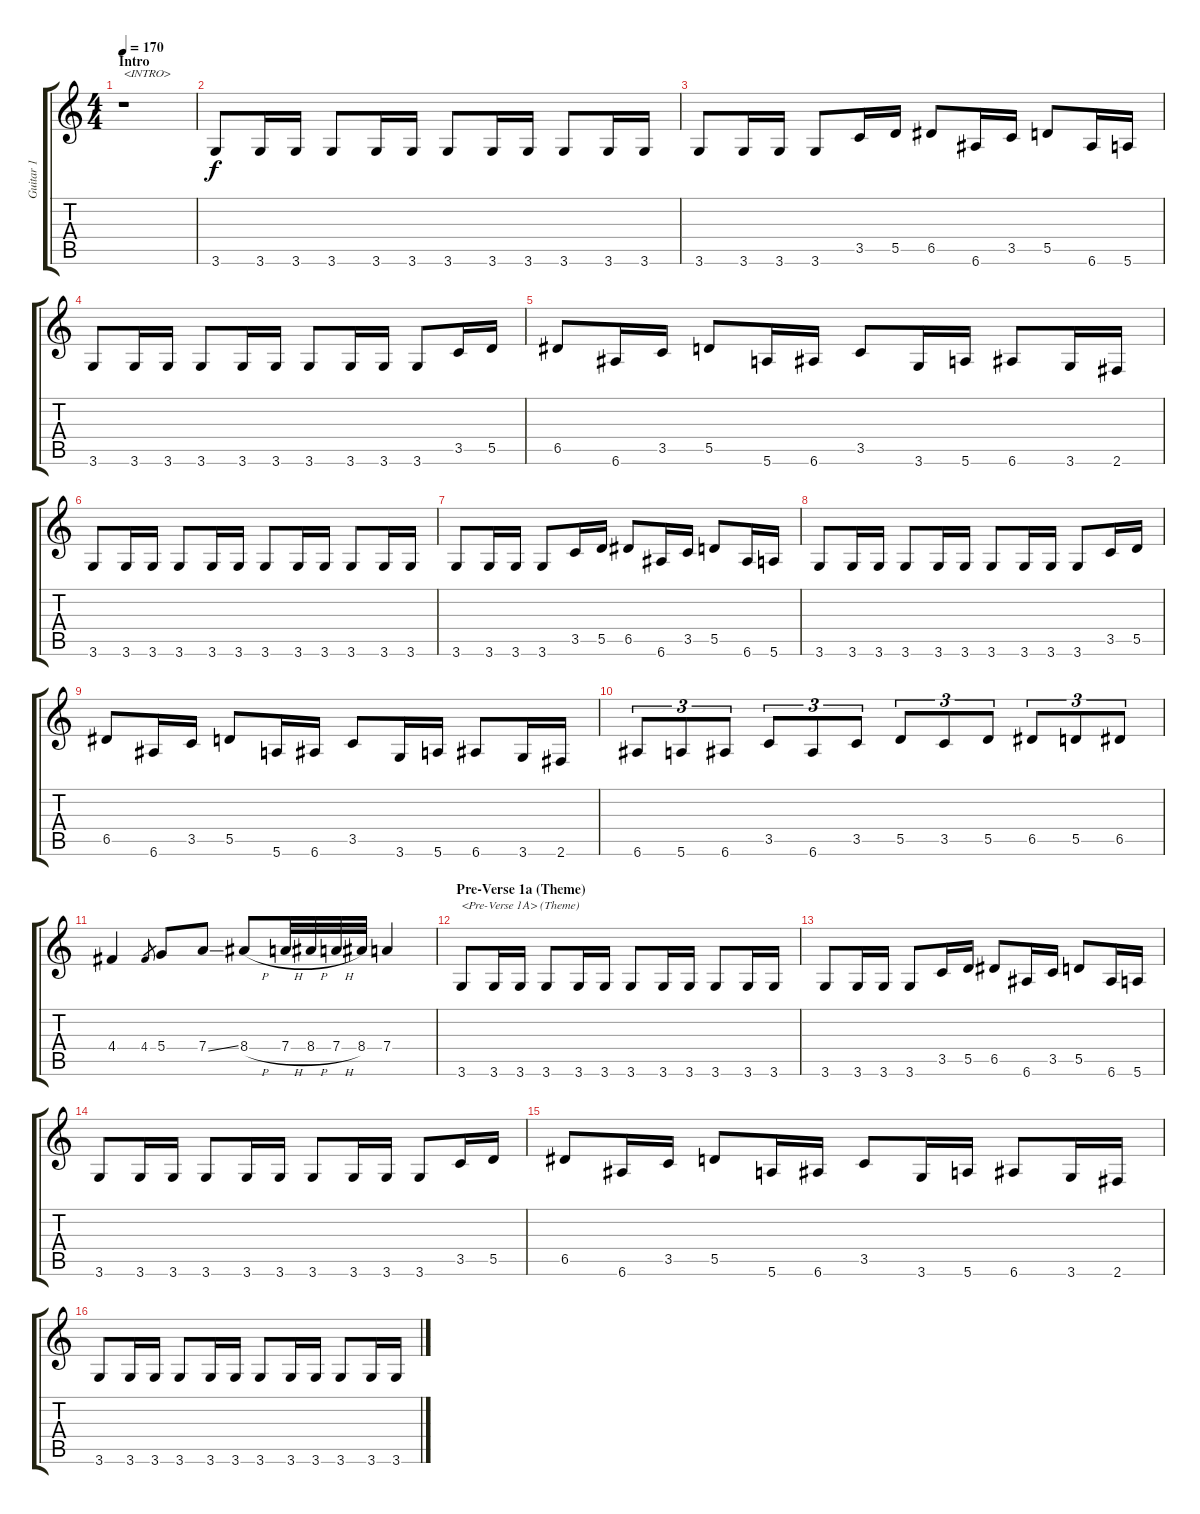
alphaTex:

\track ("Guitar 1" "Guitar 1") {instrument distortionguitar}
\staff {score tabs}
\tuning (E4 B3 G3 D3 A2 E2) {hide}
\ts (4 4)
\section ("" "Intro")
\tempo 170
\clef g2
\ks c
r.1{txt "<INTRO>" dy f instrument distortionguitar} |
3.6.8 3.6.16 3.6.16 3.6.8 3.6.16 3.6.16 3.6.8 3.6.16 3.6.16 3.6.8 3.6.16 3.6.16 |
3.6.8 3.6.16 3.6.16 3.6.8 3.5.16 5.5.16 6.5.8 6.6.16 3.5.16 5.5.8 6.6.16 5.6.16 |
3.6.8 3.6.16 3.6.16 3.6.8 3.6.16 3.6.16 3.6.8 3.6.16 3.6.16 3.6.8 3.5.16 5.5.16 |
6.5.8 6.6.16 3.5.16 5.5.8 5.6.16 6.6.16 3.5.8 3.6.16 5.6.16 6.6.8 3.6.16 2.6.16 |
3.6.8 3.6.16 3.6.16 3.6.8 3.6.16 3.6.16 3.6.8 3.6.16 3.6.16 3.6.8 3.6.16 3.6.16 |
3.6.8 3.6.16 3.6.16 3.6.8 3.5.16 5.5.16 6.5.8 6.6.16 3.5.16 5.5.8 6.6.16 5.6.16 |
3.6.8 3.6.16 3.6.16 3.6.8 3.6.16 3.6.16 3.6.8 3.6.16 3.6.16 3.6.8 3.5.16 5.5.16 |
6.5.8 6.6.16 3.5.16 5.5.8 5.6.16 6.6.16 3.5.8 3.6.16 5.6.16 6.6.8 3.6.16 2.6.16 |
6.6.8{tu (3 2)} 5.6.8{tu (3 2)} 6.6.8{tu (3 2)} 3.5.8{tu (3 2)} 6.6.8{tu (3 2)} 3.5.8{tu (3 2)} 5.5.8{tu (3 2)} 3.5.8{tu (3 2)} 5.5.8{tu (3 2)} 6.5.8{tu (3 2)} 5.5.8{tu (3 2)} 6.5.8{tu (3 2)} |
4.4.4 4.4.8{gr} 5.4.8 7.4{ss}.8 8.4{h}.8 7.4{h}.32 8.4{h}.32 7.4{h}.32 8.4.32 7.4.4 |
\section ("" "Pre-Verse 1a (Theme)")
3.6.8{txt "<Pre-Verse 1A> (Theme)"} 3.6.16 3.6.16 3.6.8 3.6.16 3.6.16 3.6.8 3.6.16 3.6.16 3.6.8 3.6.16 3.6.16 |
3.6.8 3.6.16 3.6.16 3.6.8 3.5.16 5.5.16 6.5.8 6.6.16 3.5.16 5.5.8 6.6.16 5.6.16 |
3.6.8 3.6.16 3.6.16 3.6.8 3.6.16 3.6.16 3.6.8 3.6.16 3.6.16 3.6.8 3.5.16 5.5.16 |
6.5.8 6.6.16 3.5.16 5.5.8 5.6.16 6.6.16 3.5.8 3.6.16 5.6.16 6.6.8 3.6.16 2.6.16 |
3.6.8 3.6.16 3.6.16 3.6.8 3.6.16 3.6.16 3.6.8 3.6.16 3.6.16 3.6.8 3.6.16 3.6.16
